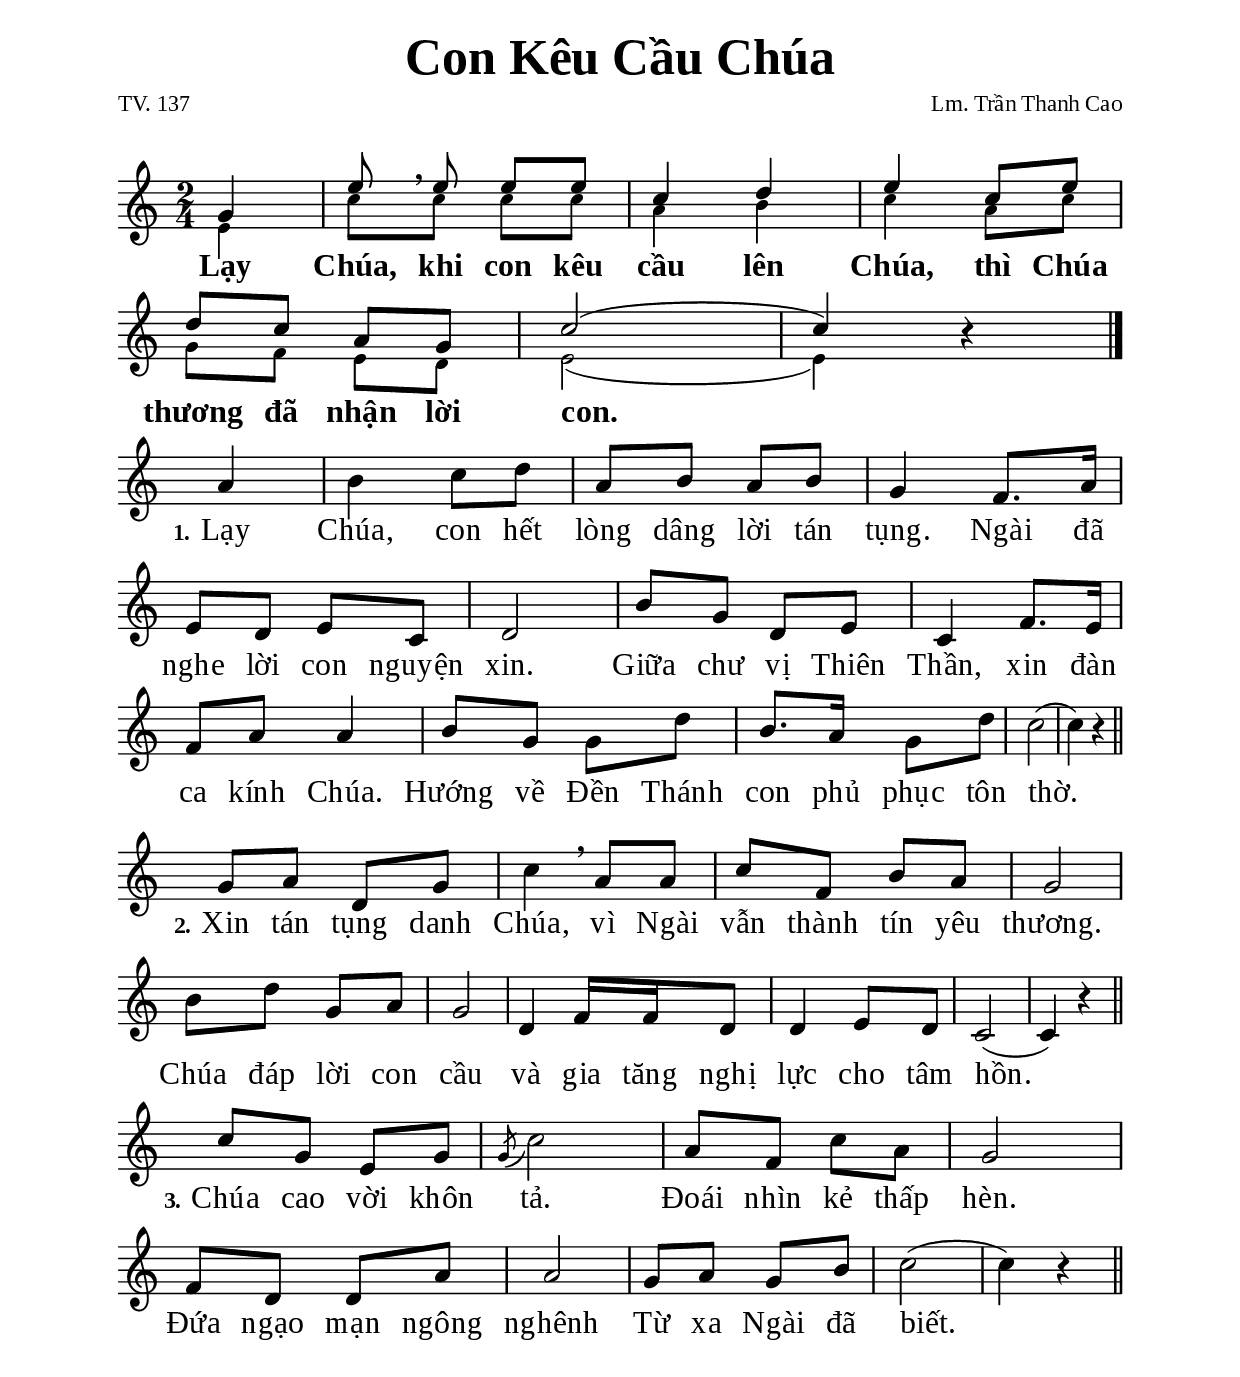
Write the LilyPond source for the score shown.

% Cài đặt chung
\version "2.20.0"
\include "english.ly"

\header {
  title = \markup { \fontsize #3 "Con Kêu Cầu Chúa" }
  poet = "TV. 137"
  composer = "Lm. Trần Thanh Cao"
  arranger = " "
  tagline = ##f
}


\paper {
  #(set-paper-size "a4")
  top-margin = 15\mm
  bottom-margin = 15\mm
  left-margin = 20\mm
  right-margin = 20\mm
  indent = #0
  #(define fonts
    (make-pango-font-tree
      "Liberation Serif"
      "Liberation Serif"
      "Liberation Serif"
      (/ 20 20)))
  page-count = #1
}

% Nhạc điệp khúc
nhacDiepKhucSop = \relative c'' {

  \partial 4 g4 |
  e'8 \breathe e e e |
  c4 d |
  e c8 e |
  d c a g |
  c2 ( |
  c4) r \bar "|."
}

nhacDiepKhucBass = \relative c'' {
  \override NoteHead.font-size = #-2
  \partial 4 e,4 |
  c'8 c c c |
  a4 b |
  c a8 c |
  g f e d |
  e2 ( |
  e4) r
}

% Nhạc phiên khúc
nhacPhienKhucMot = \relative c'' {
  \partial 4 a4 |
  b c8 d |
  a b a b |
  g4 f8. a16 |
  e8 d e c |
  d2 |
  b'8 g d e |
  c4 f8. e16 |
  f8 a a4 |
  b8 g g d' |
  b8. a16 g8 d' |
  c2 ( |
  c4) r \bar "||"
}

nhacPhienKhucHai = \relative c'' {
  g8 a d, g |
  c4 \breathe a8 a |
  c f, b a |
  g2 |
  b8 d g, a |
  g2 |
  d4 f16 f d8 |
  d4 e8 d |
  c2 ( |
  c4) r \bar "||"
}

nhacPhienKhucBa = \relative c'' {
  c8 g e g |
  \acciaccatura g8 c2 |
  a8 f c' a |
  g2 |
  f8 d d a' |
  a2 |
  g8 a g b |
  c2 ( |
  c4) r \bar "||"
}

% Lời điệp khúc
loiDiepKhuc = \lyricmode {
  \override Lyrics.LyricText.font-series = #'bold
  Lạy Chúa, khi con kêu cầu lên Chúa,
  thì Chúa thương đã nhận lời con.
}

% Lời phiên khúc
loiPhienKhucMot = \lyricmode {
  \set stanza = #"1."
  Lạy Chúa, con hết lòng dâng lời tán tụng.
  Ngài đã nghe lời con nguyện xin.
  Giữa chư vị Thiên Thần,
  xin đàn ca kính Chúa.
  Hướng về Đền Thánh con phủ phục tôn thờ.
}

loiPhienKhucHai = \lyricmode {
  \set stanza = #"2."
  Xin tán tụng danh Chúa,
  vì Ngài vẫn thành tín yêu thương.
  Chúa đáp lời con cầu và gia tăng nghị lực cho tâm hồn.
}

loiPhienKhucBa = \lyricmode {
  \set stanza = #"3."
  Chúa cao vời khôn tả.
  Đoái nhìn kẻ thấp hèn.
  Đứa ngạo mạn ngông nghênh
  Từ xa Ngài đã biết.
}


% Dàn trang
\score {
  \new ChoirStaff <<
    \new Staff = diepKhuc \with {
        \consists "Merge_rests_engraver"
        \magnifyStaff #(magstep +1)
      }
      <<
      \new Voice = beSop {
        \voiceOne \key c \major \time 2/4 \nhacDiepKhucSop
      }
      \new Voice = beBas {
        \voiceTwo \key c \major \time 2/4 \nhacDiepKhucBass
      }
    >>
    \new Lyrics \lyricsto beSop \loiDiepKhuc
  >>
  \layout {
    \override Lyrics.LyricText.font-series = #'bold
    \override Lyrics.LyricText.font-size = #+3
    \override Lyrics.LyricSpace.minimum-distance = #2.0
    \override Score.BarNumber.break-visibility = ##(#f #f #f)
  }
}

\score {
  \new ChoirStaff <<
    \new Staff = phienKhuc \with {
        \magnifyStaff #(magstep +1)
      }
      <<
      \new Voice = beSop {
        \key c \major \time 2/4 \nhacPhienKhucMot
      }
    >>
    \new Lyrics \lyricsto beSop \loiPhienKhucMot
  >>
  \layout {
    \override Staff.TimeSignature.transparent = ##t
    \override Lyrics.LyricText.font-size = #+3
    \override Lyrics.LyricSpace.minimum-distance = #2.0
    \override Score.BarNumber.break-visibility = ##(#f #f #f)
  }
}

\score {
  \new ChoirStaff <<
    \new Staff = phienKhuc \with {
        \magnifyStaff #(magstep +1)
      }
      <<
      \new Voice = beSop {
        \key c \major \time 2/4 \nhacPhienKhucHai
      }
    >>
    \new Lyrics \lyricsto beSop \loiPhienKhucHai
  >>
  \layout {
    \override Staff.TimeSignature.transparent = ##t
    \override Lyrics.LyricText.font-size = #+3
    \override Lyrics.LyricSpace.minimum-distance = #2.0
    \override Score.BarNumber.break-visibility = ##(#f #f #f)
  }
}

\score {
  \new ChoirStaff <<
    \new Staff = phienKhuc \with {
        \magnifyStaff #(magstep +1)
      }
      <<
      \new Voice = beSop {
        \key c \major \time 2/4 \nhacPhienKhucBa
      }
    >>
    \new Lyrics \lyricsto beSop \loiPhienKhucBa
  >>
  \layout {
    \override Staff.TimeSignature.transparent = ##t
    \override Lyrics.LyricText.font-size = #+3
    \override Lyrics.LyricSpace.minimum-distance = #2.0
    \override Score.BarNumber.break-visibility = ##(#f #f #f)
  }
}
